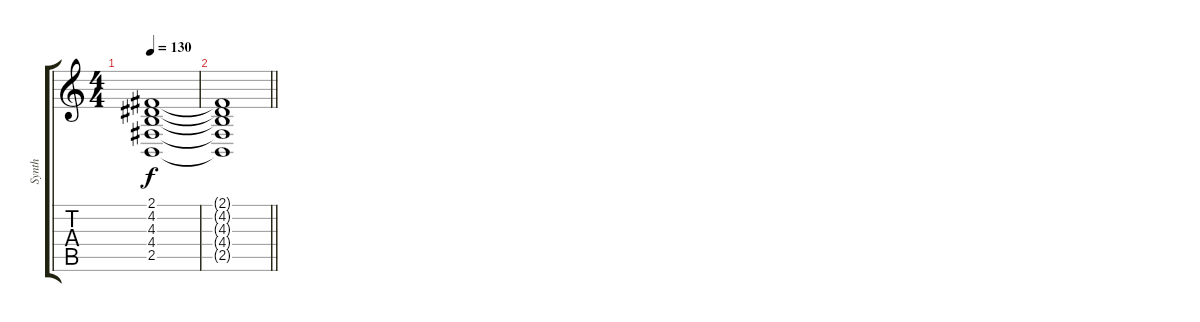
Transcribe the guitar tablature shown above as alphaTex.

\track ("Synth" "Synth") {instrument synthstrings1}
\staff {score tabs}
\tuning (E4 B3 G3 D3 A2 E2) {hide}
\ts (4 4)
\tempo 130
\clef g2
\ks c
(2.1 4.2 4.3 4.4 2.5).1{dy f} |
\barLineRight lightlight
(2.1{t} 4.2{t} 4.3{t} 4.4{t} 2.5{t}).1
